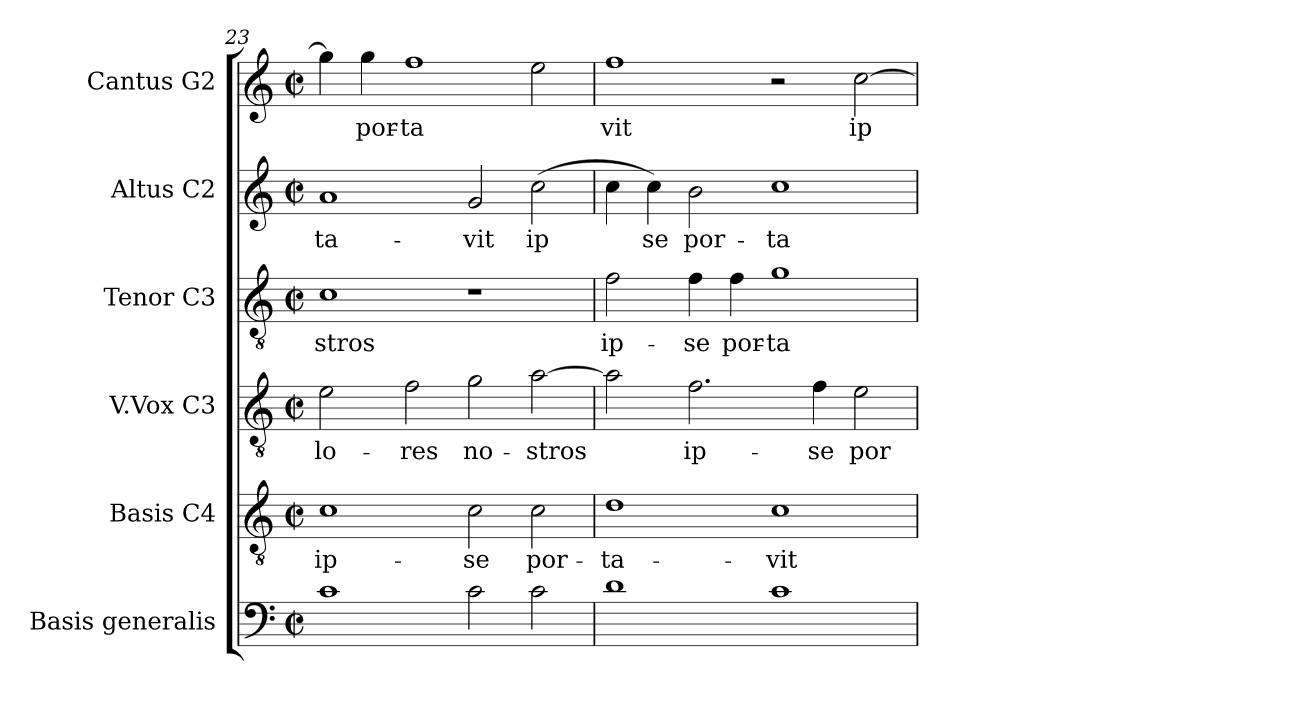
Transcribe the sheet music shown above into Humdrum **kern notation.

**kern	**kern	**text	**kern	**text	**kern	**text	**kern	**text	**kern	**text
*part6	*part5	*part5	*part4	*part4	*part3	*part3	*part2	*part2	*part1	*part1
*staff6	*staff5	*staff5	*staff4	*staff4	*staff3	*staff3	*staff2	*staff2	*staff1	*staff1
*I"Basis  generalis	*I"Basis  C4	*	*I"V.Vox  C3	*	*I"Tenor  C3	*	*I"Altus  C2	*	*I"Cantus  G2	*
*	*I'B	*	*	*	*I'T	*	*I'A	*	*I'C	*
*clefF4	*clefGv2	*	*clefGv2	*	*clefGv2	*	*clefG2	*	*clefG2	*
*k[]	*k[]	*	*k[]	*	*k[]	*	*k[]	*	*k[]	*
*C:	*C:	*	*C:	*	*C:	*	*C:	*	*C:	*
*M2/2	*M2/2	*	*M2/2	*	*M2/2	*	*M2/2	*	*M2/2	*
*met(c|)	*met(c|)	*	*met(c|)	*	*met(c|)	*	*met(c|)	*	*met(c|)	*
=23	=23	=23	=23	=23	=23	=23	=23	=23	=23	=23
!	!	!LO:LY:b:cj	!	!LO:LY:b:cj	!	!LO:LY:b:cj	!	!LO:LY:b:cj	!	!LO:LY:b:cj
1c	1c	-ip-	2e\	-lo-	1c	-stros	1a	-ta-	4gg\]	.
!	!	!	!	!	!	!	!	!	!	!LO:LY:b:cj
.	.	.	.	.	.	.	.	.	4gg\	por-
!	!	!	!	!LO:LY:b:cj	!	!	!	!	!	!LO:LY:b:cj
.	.	.	2f\	-res	.	.	.	.	1ff	-ta-
!	!	!LO:LY:b:cj	!	!LO:LY:b:cj	!	!	!	!LO:LY:b:cj	!	!
2c\	2c\	-se	2g\	no-	1r	.	2g/	-vit	.	.
!	!	!LO:LY:b:cj	!	!LO:LY:b:cj	!	!	!	!LO:LY:b:cj	!	!LO:LY:b:cj
2c\	2c\	por-	[>2a\	-stros	.	.	(>2cc\	ip-	2ee\	--
=24	=24	=24	=24	=24	=24	=24	=24	=24	=24	=24
!	!	!LO:LY:b:cj	!	!LO:LY:b:cj	!	!LO:LY:b:cj	!	!LO:LY:b:cj	!	!LO:LY:b:cj
1d	1d	-ta-	2a\]	.	2f\	ip-	4cc\	--	1ff	-vit
!	!	!	!	!	!	!	!	!LO:LY:b:cj	!	!
.	.	.	.	.	.	.	4cc\)	-se	.	.
!	!	!	!	!LO:LY:b:cj	!	!LO:LY:b:cj	!	!LO:LY:b:cj	!	!
.	.	.	2.f\	ip-	4f\	-se	2b\	por-	.	.
!	!	!	!	!	!	!LO:LY:b:cj	!	!	!	!
.	.	.	.	.	4f\	por-	.	.	.	.
!	!	!LO:LY:b:cj	!	!	!	!LO:LY:b:cj	!	!LO:LY:b:cj	!	!
1c	1c	-vit	.	.	1g	-ta-	1cc	-ta-	2r	.
!	!	!	!	!LO:LY:b:cj	!	!	!	!	!	!
.	.	.	4f\	-se	.	.	.	.	.	.
!	!	!	!	!LO:LY:b:cj	!	!	!	!	!	!LO:LY:b:cj
.	.	.	2e\	por-	.	.	.	.	[<2cc\	ip-
=	=	=	=	=	=	=	=	=	=	=
*-	*-	*-	*-	*-	*-	*-	*-	*-	*-	*-
